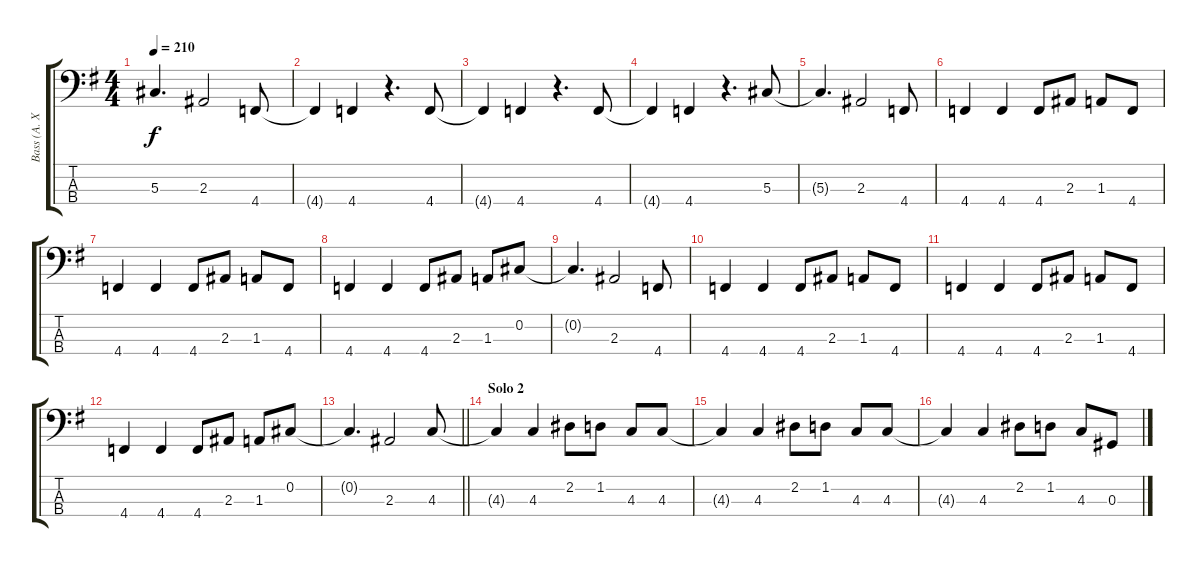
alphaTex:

\track ("Bass (А. Харьков)" "Bass (А. Х") {instrument electricbassfinger}
\staff {score tabs}
\tuning (Gb2 Db2 Ab1 Db1) {hide}
\ts (4 4)
\tempo 210
\clef f4
\ks g
5.3{t}.4{d dy f} 2.3.2 4.4.8 |
4.4{t}.4 4.4.4 r.4{d} 4.4.8 |
4.4{t}.4 4.4.4 r.4{d} 4.4.8 |
4.4{t}.4 4.4.4 r.4{d} 5.3.8 |
5.3{t}.4{d} 2.3.2 4.4.8 |
4.4.4 4.4.4 4.4.8 2.3.8 1.3.8 4.4.8 |
4.4.4 4.4.4 4.4.8 2.3.8 1.3.8 4.4.8 |
4.4.4 4.4.4 4.4.8 2.3.8 1.3.8 0.2.8 |
0.2{t}.4{d} 2.3.2 4.4.8 |
4.4.4 4.4.4 4.4.8 2.3.8 1.3.8 4.4.8 |
4.4.4 4.4.4 4.4.8 2.3.8 1.3.8 4.4.8 |
4.4.4 4.4.4 4.4.8 2.3.8 1.3.8 0.2.8 |
\barLineRight lightlight
0.2{t}.4{d} 2.3.2 4.3.8 |
\section ("" "Solo 2")
4.3{t}.4 4.3.4 2.2.8 1.2.8 4.3.8 4.3.8 |
4.3{t}.4 4.3.4 2.2.8 1.2.8 4.3.8 4.3.8 |
4.3{t}.4 4.3.4 2.2.8 1.2.8 4.3.8 0.3.8
